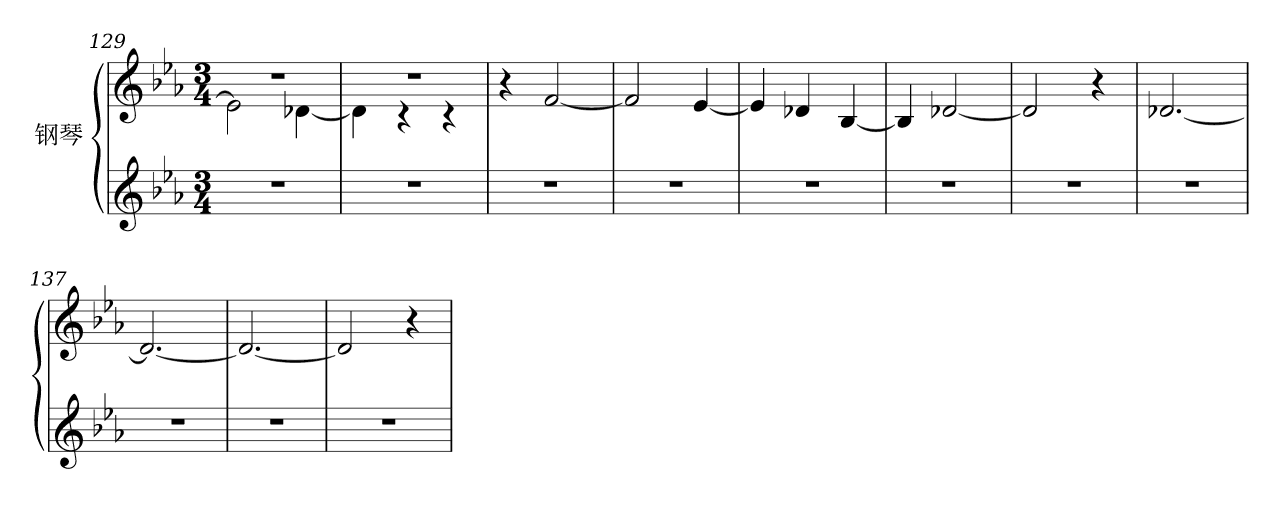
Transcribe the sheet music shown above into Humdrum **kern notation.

**kern	**kern
*part1	*part1
*staff2	*staff1
*I"钢琴	*
!!LO:LB:g=z
*clefG2	*clefG2
*k[b-e-a-]	*k[b-e-a-]
*M3/4	*M3/4
=129	=129
*	*^
2.r	2.r	2e-\]
.	.	[4d-X\
=130	=130	=130
2.r	2.r	4d-\]
.	.	4r
.	.	4r
*	*v	*v
=131	=131
2.r	4r
.	[2f/
=132	=132
2.r	2f/]
.	[4e-/
=133	=133
2.r	4e-/]
.	4d-X/
.	[4B-/
=134	=134
2.r	4B-/]
.	[2d-X/
=135	=135
2.r	2d-/]
.	4r
=136	=136
2.r	[2.d-X/
=137	=137
2.r	2.d-/_
=138	=138
2.r	2.d-/_
=139	=139
2.r	2d-/]
.	4r
=	=
*-	*-
